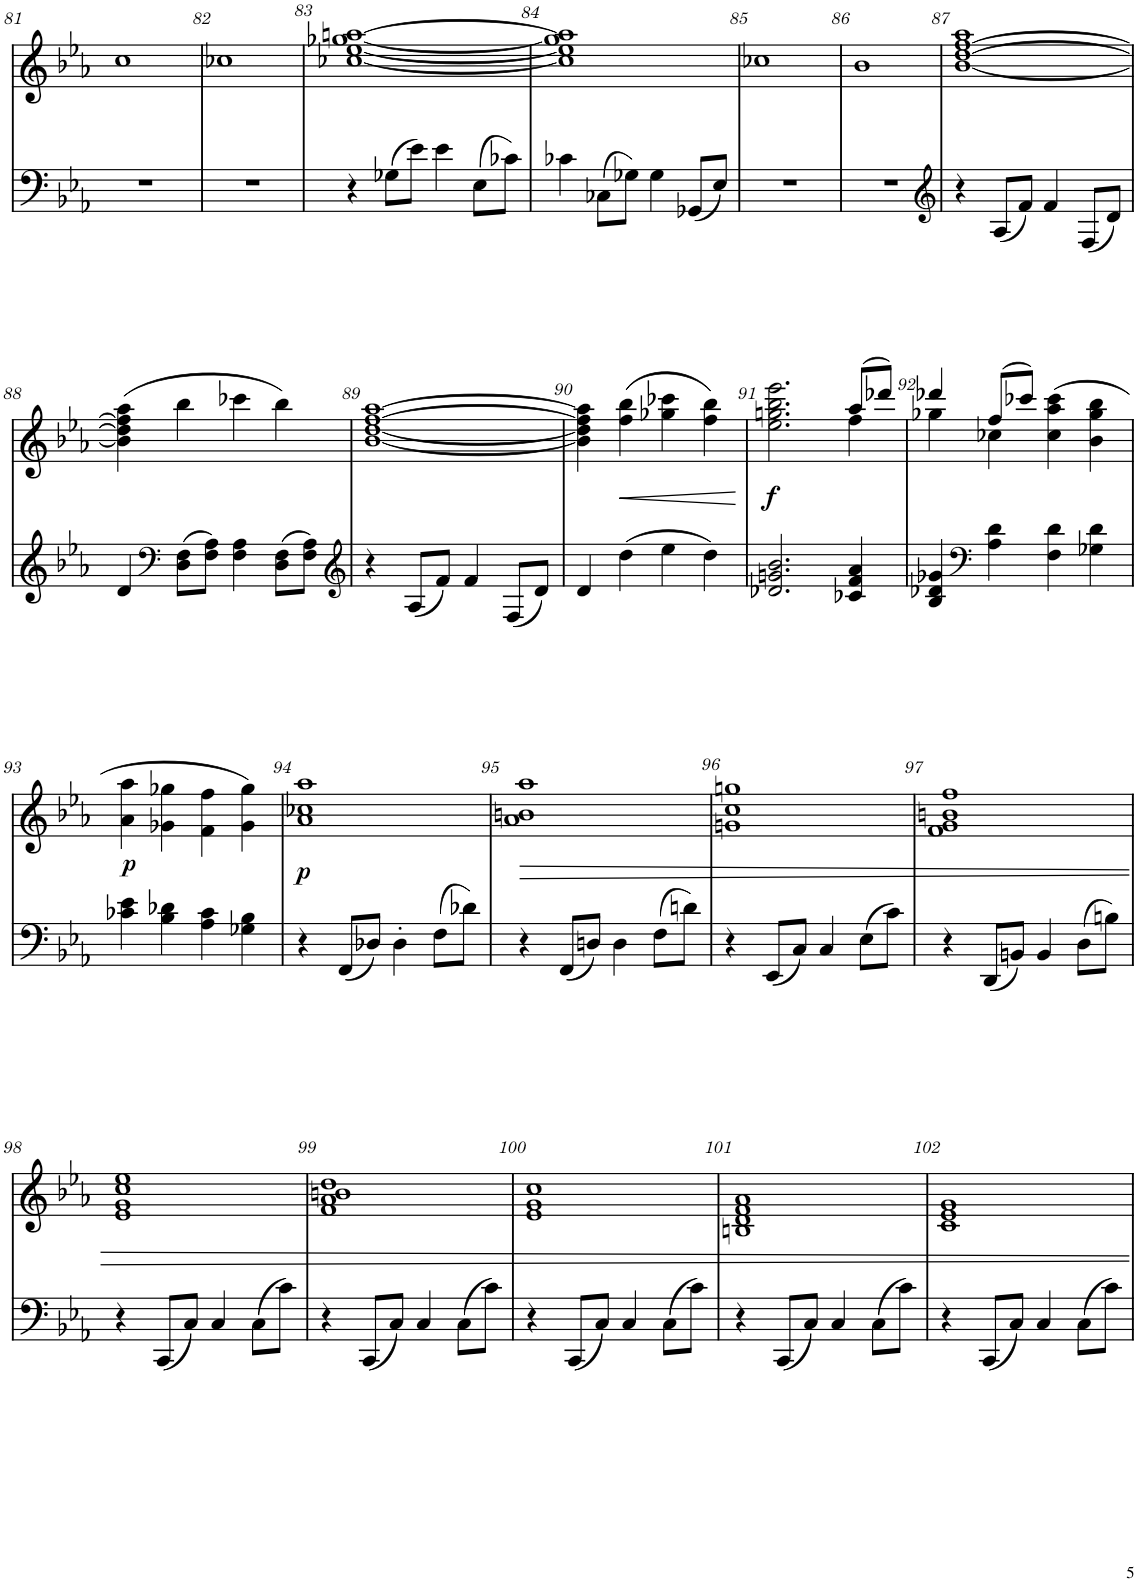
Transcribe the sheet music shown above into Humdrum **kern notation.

**kern	**kern	**text	**dynam
*part2	*part1	*part1	*part1
*staff2	*staff1	*staff1	*staff1
*I"piano	*I"piano	*	*
*I'Pno	*I'Pno	*	*
!!LO:PB:g=z
*clefF4	*clefG2	*	*
*k[b-e-a-]	*k[b-e-a-]	*	*
*E-:	*E-:	*	*
*M2/2	*M2/2	*	*
*met(c|)	*met(c|)	*	*
=81	=81	=81	=81
1r	1cc	.	.
=82	=82	=82	=82
1r	1cc-X	.	.
=83	=83	=83	=83
4r	[1cc-X [1ee- [1gg-X [1aan	.	.
(8G-X\L	.	.	.
8e-\J)	.	.	.
4e-\	.	.	.
(8E-\L	.	.	.
8c-X\J)	.	.	.
=84	=84	=84	=84
4c-X\	1cc-] 1ee-] 1gg-] 1aa]	.	.
(8C-X\L	.	.	.
8G-X\J)	.	.	.
4G-\	.	.	.
(8GG-X/L	.	.	.
8E-/J)	.	.	.
=85	=85	=85	=85
1r	1cc-X	.	.
=86	=86	=86	=86
1r	1b-	.	.
=87	=87	=87	=87
*clefG2	*	*	*
4r	[1b- [1dd [1ff 1aa-	.	.
(8A-/L	.	.	.
8f/J)	.	.	.
4f/	.	.	.
(8F/L	.	.	.
8d/J)	.	.	.
!!LO:LB:g=z
=88	=88	=88	=88
4d/	(4b-\] 4dd\] 4ff\] 4aa-\	.	.
*clefF4	*	*	*
(8D\ 8F\L	4bb-\	.	.
8F\ 8A-\J)	.	.	.
4F\ 4A-\	4ccc-X\	.	.
(8D\ 8F\L	4bb-\)	.	.
8F\ 8A-\J)	.	.	.
=89	=89	=89	=89
*clefG2	*	*	*
4r	[1b- [1dd [1ff [1aa-	.	.
(8A-/L	.	.	.
8f/J)	.	.	.
4f/	.	.	.
(8F/L	.	.	.
8d/J)	.	.	.
=90	=90	=90	=90
4d/	4b-\] 4dd\] 4ff\] 4aa-\]	.	.
!	!	!	!LO:HP:b
(4dd\	(4ff\ 4bb-\	.	<
4ee-\	4gg-X\ 4ccc-X\	.	.
4dd\)	4ff\ 4bb-\)	.	.
.	.	.	[
=91	=91	=91	=91
*	*^	*	*
!	!	!	!	!LO:DY:b
2.d-X/ 2.gn/ 2.b-/	2.ee-\ 2.ggn\ 2.bb-\ 2.eee-\	2.ryy	.	f
4c-X/ 4f/ 4a-/	(8aa-/L	4ff\	.	.
.	8ddd-X/J)	.	.	.
=92	=92	=92	=92	=92
4B-/ 4d-X/ 4g-X/	4ddd-X/	4gg-X\	.	.
*clefF4	*	*	*	*
4A-\ 4d-\	(8ff/L	4cc-X\	.	.
.	8ccc-X/J)	.	.	.
4F\ 4d-\	(>4cc-\ 4aa-\ 4ccc-\	2ryy	.	.
4G-X\ 4d-\	4b-\ 4gg-\ 4bb-\	.	.	.
*	*v	*v	*	*
!!LO:LB:g=z
=93	=93	=93	=93
!	!	!LO:LY:b	!
4c-X\ 4e-\	4a-\ 4aa-\	.	.
4B-\ 4d-X\	4g-X\ 4gg-X\	.	.
4A-\ 4c-\	4f\ 4ff\	.	.
4G-X\ 4B-\	4g-\ 4gg-\)	.	.
=94	=94	=94	=94
!	!	!	!LO:DY:b
4r	1a- 1cc-X 1aa-	.	p
(8FF/L	.	.	.
8D-X/J)	.	.	.
4D-'\	.	.	.
(8F\L	.	.	.
8d-X\J)	.	.	.
=95	=95	=95	=95
4r	1a- 1bn 1aa-	.	.
(8FF/L	.	.	.
8Dn/J)	.	.	.
4D\	.	.	.
(8F\L	.	.	.
8dn\J)	.	.	.
=96	=96	=96	=96
4r	1gn 1cc 1ggn	.	.
(8EE-/L	.	.	.
8C/J)	.	.	.
4C/	.	.	.
(8E-\L	.	.	.
8c\J)	.	.	.
=97	=97	=97	=97
4r	1f 1g 1bn 1ff	.	.
(8DD/L	.	.	.
8BBn/J)	.	.	.
4BB/	.	.	.
(8D\L	.	.	.
8Bn\J)	.	.	.
!!LO:LB:g=z
=98	=98	=98	=98
4r	1e- 1g 1cc 1ee-	.	.
(8CC/L	.	.	.
8C/J)	.	.	.
4C/	.	.	.
(8C\L	.	.	.
8c\J)	.	.	.
=99	=99	=99	=99
4r	1f 1a- 1bn 1dd	.	.
(8CC/L	.	.	.
8C/J)	.	.	.
4C/	.	.	.
(8C\L	.	.	.
8c\J)	.	.	.
=100	=100	=100	=100
4r	1e- 1g 1cc	.	.
(8CC/L	.	.	.
8C/J)	.	.	.
4C/	.	.	.
(8C\L	.	.	.
8c\J)	.	.	.
=101	=101	=101	=101
4r	1Bn 1d 1f 1a-	.	.
(8CC/L	.	.	.
8C/J)	.	.	.
4C/	.	.	.
(8C\L	.	.	.
8c\J)	.	.	.
=102	=102	=102	=102
4r	1c 1e- 1g	.	.
(8CC/L	.	.	.
8C/J)	.	.	.
4C/	.	.	.
(8C\L	.	.	.
8c\J)	.	.	.
=	=	=	=
*-	*-	*-	*-
